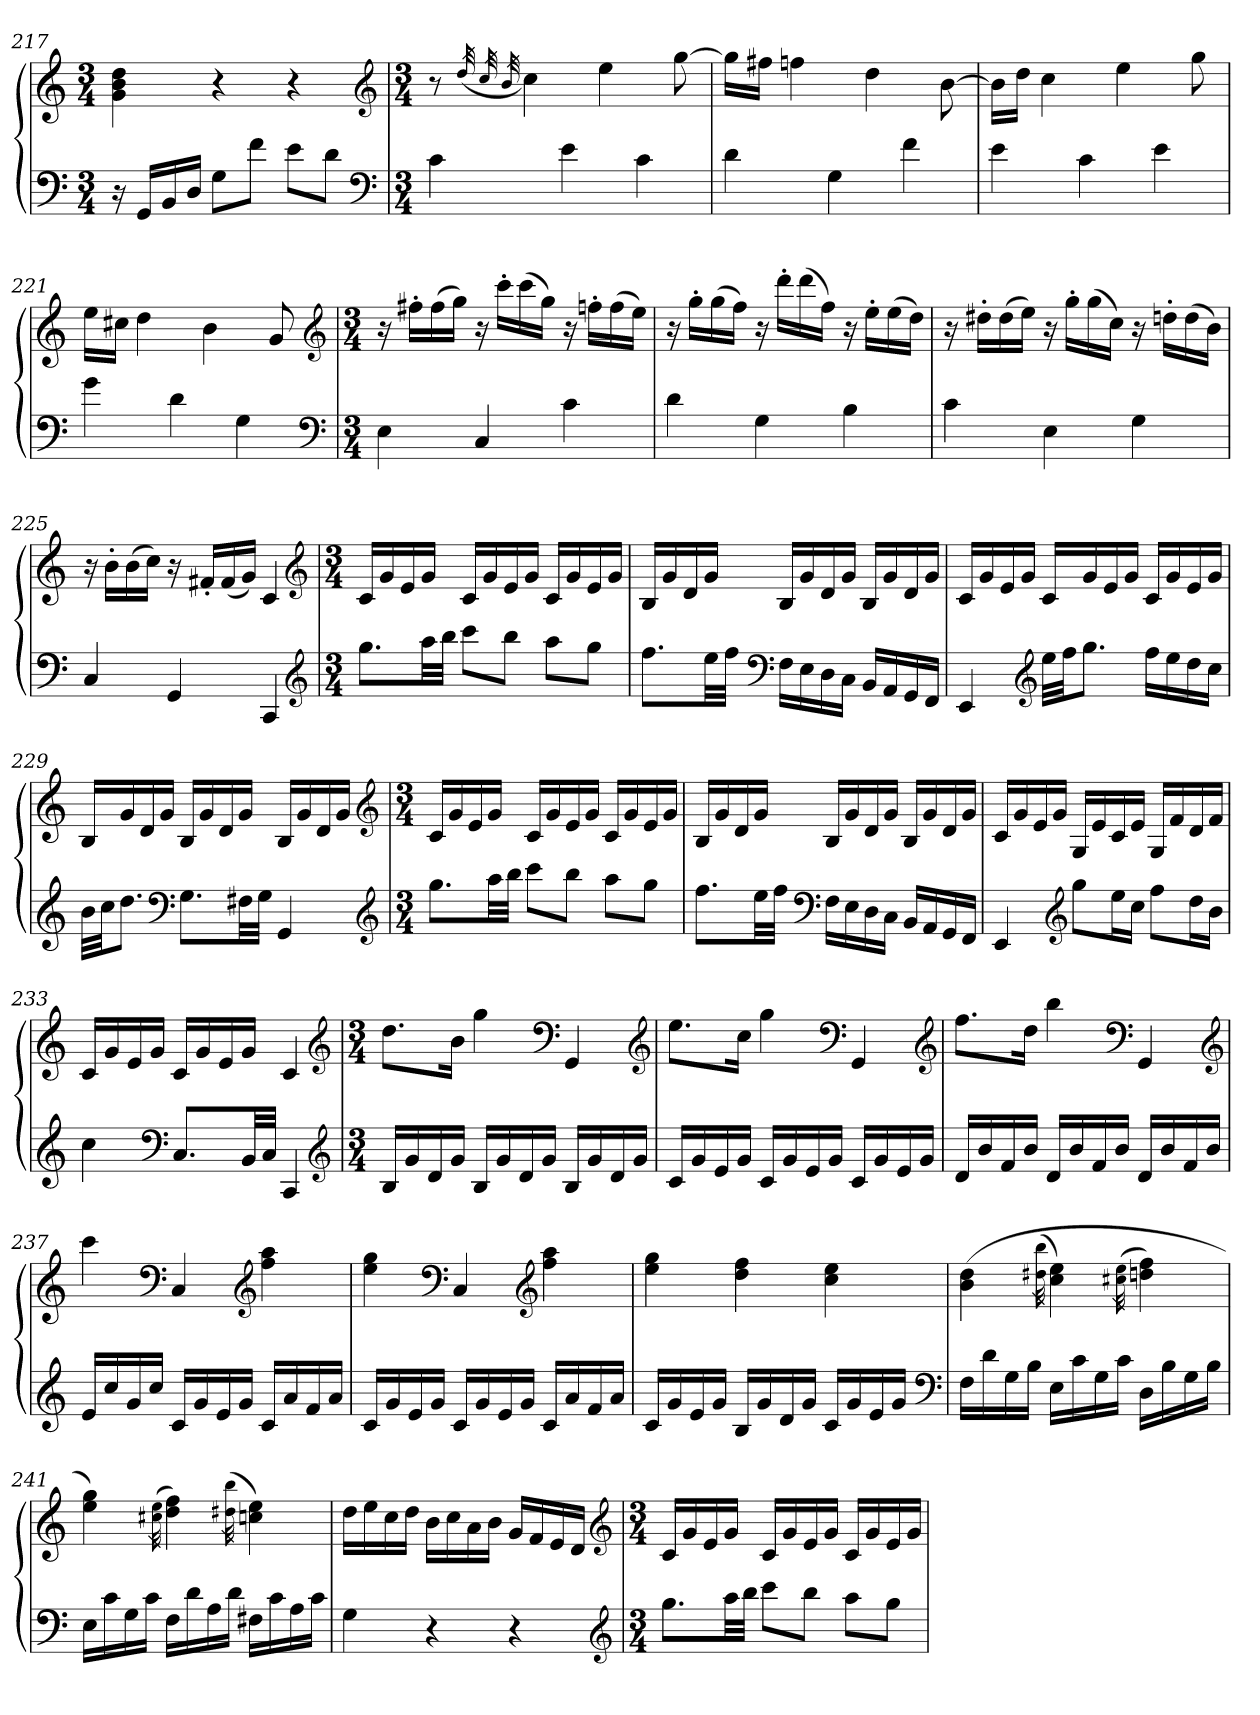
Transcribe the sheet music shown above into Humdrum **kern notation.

**kern	**kern
*part1	*part1
*staff2	*staff1
*clefF4	*clefG2
*k[]	*k[]
*C:	*C:
*M3/4	*M3/4
=217	=217
16r	4g 4b 4dd
16GGLL	.
16BB	.
16DJJ	.
8GL	4r
8fJ	.
8eL	4r
8dJ	.
*clefF4	*clefG2
*k[]	*k[]
*C:	*C:
=218	=218
*M3/4	*M3/4
4c	8r
.	(32qdd
.	32qcc
.	32qb
.	4cc)
4e	.
.	4ee
4c	.
.	[8gg
=219	=219
4d	16ggLL]
.	16ff#XJJ
.	4ffn
4G	.
.	4dd
4f	.
.	[8b
=220	=220
4e	16bLL]
.	16ddJJ
.	4cc
4c	.
.	4ee
4e	.
.	8gg
=221	=221
4g	16eeLL
.	16cc#XJJ
.	4dd
4d	.
.	4b
4G	.
.	8g
*clefF4	*clefG2
*k[]	*k[]
*C:	*C:
=222	=222
*M3/4	*M3/4
4E	16r
.	16ff#X'LL
.	(16ff#
.	16ggJJ)
4C	16r
.	16ccc'LL
.	(16ccc
.	16ggJJ)
4c	16r
.	16ffn'LL
.	(16ff
.	16eeJJ)
=223	=223
4d	16r
.	16gg'LL
.	(16gg
.	16ffJJ)
4G	16r
.	16ddd'LL
.	(16ddd
.	16ffJJ)
4B	16r
.	16ee'LL
.	(16ee
.	16ddJJ)
=224	=224
4c	16r
.	16dd#X'LL
.	(16dd#
.	16eeJJ)
4E	16r
.	16gg'LL
.	(16gg
.	16ccJJ)
4G	16r
.	16ddn'LL
.	(16dd
.	16bJJ)
=225	=225
4C	16r
.	16b'LL
.	(16b
.	16ccJJ)
4GG	16r
.	16f#X'LL
.	(16f#
.	16gJJ)
4CC	4c
*clefG2	*clefG2
*k[]	*k[]
*C:	*C:
=226	=226
*M3/4	*M3/4
8.ggL	16cLL
.	16g
.	16e
32aaLL	16gJJ
32bbJJJ	.
8cccL	16cLL
.	16g
8bbJ	16e
.	16gJJ
8aaL	16cLL
.	16g
8ggJ	16e
.	16gJJ
=227	=227
8.ffL	16BLL
.	16g
.	16d
32eeLL	16gJJ
32ffJJJ	.
*clefF4	*
16FLL	16BLL
16E	16g
16D	16d
16CJJ	16gJJ
16BBLL	16BLL
16AA	16g
16GG	16d
16FFJJ	16gJJ
=228	=228
4EE	16cLL
.	16g
.	16e
.	16gJJ
*clefG2	*
32eeLLL	16cLL
32ffJJ	.
8.ggJ	16g
.	16e
.	16gJJ
16ffLL	16cLL
16ee	16g
16dd	16e
16ccJJ	16gJJ
=229	=229
32bLLL	16BLL
32ccJJ	.
8.ddJ	16g
.	16d
.	16gJJ
*clefF4	*
8.GL	16BLL
.	16g
.	16d
32F#XLL	16gJJ
32GJJJ	.
4GG	16BLL
.	16g
.	16d
.	16gJJ
*clefG2	*clefG2
*k[]	*k[]
*C:	*C:
=230	=230
*M3/4	*M3/4
8.ggL	16cLL
.	16g
.	16e
32aaLL	16gJJ
32bbJJJ	.
8cccL	16cLL
.	16g
8bbJ	16e
.	16gJJ
8aaL	16cLL
.	16g
8ggJ	16e
.	16gJJ
=231	=231
8.ffL	16BLL
.	16g
.	16d
32eeLL	16gJJ
32ffJJJ	.
*clefF4	*
16FLL	16BLL
16E	16g
16D	16d
16CJJ	16gJJ
16BBLL	16BLL
16AA	16g
16GG	16d
16FFJJ	16gJJ
=232	=232
4EE	16cLL
.	16g
.	16e
.	16gJJ
*clefG2	*
8ggL	16GLL
.	16e
16eeL	16c
16ccJJ	16eJJ
8ffL	16GLL
.	16f
16ddL	16d
16bJJ	16fJJ
=233	=233
4cc	16cLL
.	16g
.	16e
.	16gJJ
*clefF4	*
8.CL	16cLL
.	16g
.	16e
32BBLL	16gJJ
32CJJJ	.
4CC	4c
*clefG2	*clefG2
*k[]	*k[]
*C:	*C:
=234	=234
*M3/4	*M3/4
16BLL	8.ddL
16g	.
16d	.
16gJJ	16bJk
16BLL	4gg
16g	.
16d	.
16gJJ	.
*	*clefF4
16BLL	4GG
16g	.
16d	.
16gJJ	.
*	*clefG2
=235	=235
16cLL	8.eeL
16g	.
16e	.
16gJJ	16ccJk
16cLL	4gg
16g	.
16e	.
16gJJ	.
*	*clefF4
16cLL	4GG
16g	.
16e	.
16gJJ	.
*	*clefG2
=236	=236
16dLL	8.ffL
16b	.
16f	.
16bJJ	16ddJk
16dLL	4bb
16b	.
16f	.
16bJJ	.
*	*clefF4
16dLL	4GG
16b	.
16f	.
16bJJ	.
*	*clefG2
=237	=237
16eLL	4ccc
16cc	.
16g	.
16ccJJ	.
*	*clefF4
16cLL	4C
16g	.
16e	.
16gJJ	.
*	*clefG2
16cLL	4ff 4aa
16a	.
16f	.
16aJJ	.
=238	=238
16cLL	4ee 4gg
16g	.
16e	.
16gJJ	.
*	*clefF4
16cLL	4C
16g	.
16e	.
16gJJ	.
*	*clefG2
16cLL	4ff 4aa
16a	.
16f	.
16aJJ	.
=239	=239
16cLL	4ee 4gg
16g	.
16e	.
16gJJ	.
16BLL	4dd 4ff
16g	.
16d	.
16gJJ	.
16cLL	4cc 4ee
16g	.
16e	.
16gJJ	.
*clefF4	*
=240	=240
16FLL	(4b 4dd
16d	.
16G	.
16BJJ	.
.	(32qdd#X 32qbb
16ELL	4cc 4ee)
16c	.
16G	.
16cJJ	.
.	(32qcc#X 32qee
16DLL	4ddn 4ff)
16B	.
16G	.
16BJJ	.
=241	=241
16ELL	4ee 4gg)
16c	.
16G	.
16cJJ	.
.	(32qcc#X 32qee
16FLL	4dd 4ff)
16d	.
16A	.
16dJJ	.
.	(32qdd#X 32qbb
16F#XLL	4ccn 4ee)
16c	.
16A	.
16cJJ	.
=242	=242
4G	16ddLL
.	16ee
.	16cc
.	16ddJJ
4r	16bLL
.	16cc
.	16a
.	16bJJ
4r	16gLL
.	16f
.	16e
.	16dJJ
*clefG2	*clefG2
*k[]	*k[]
*C:	*C:
=243	=243
*M3/4	*M3/4
8.ggL	16cLL
.	16g
.	16e
32aaLL	16gJJ
32bbJJJ	.
8cccL	16cLL
.	16g
8bbJ	16e
.	16gJJ
8aaL	16cLL
.	16g
8ggJ	16e
.	16gJJ
=	=
*-	*-
